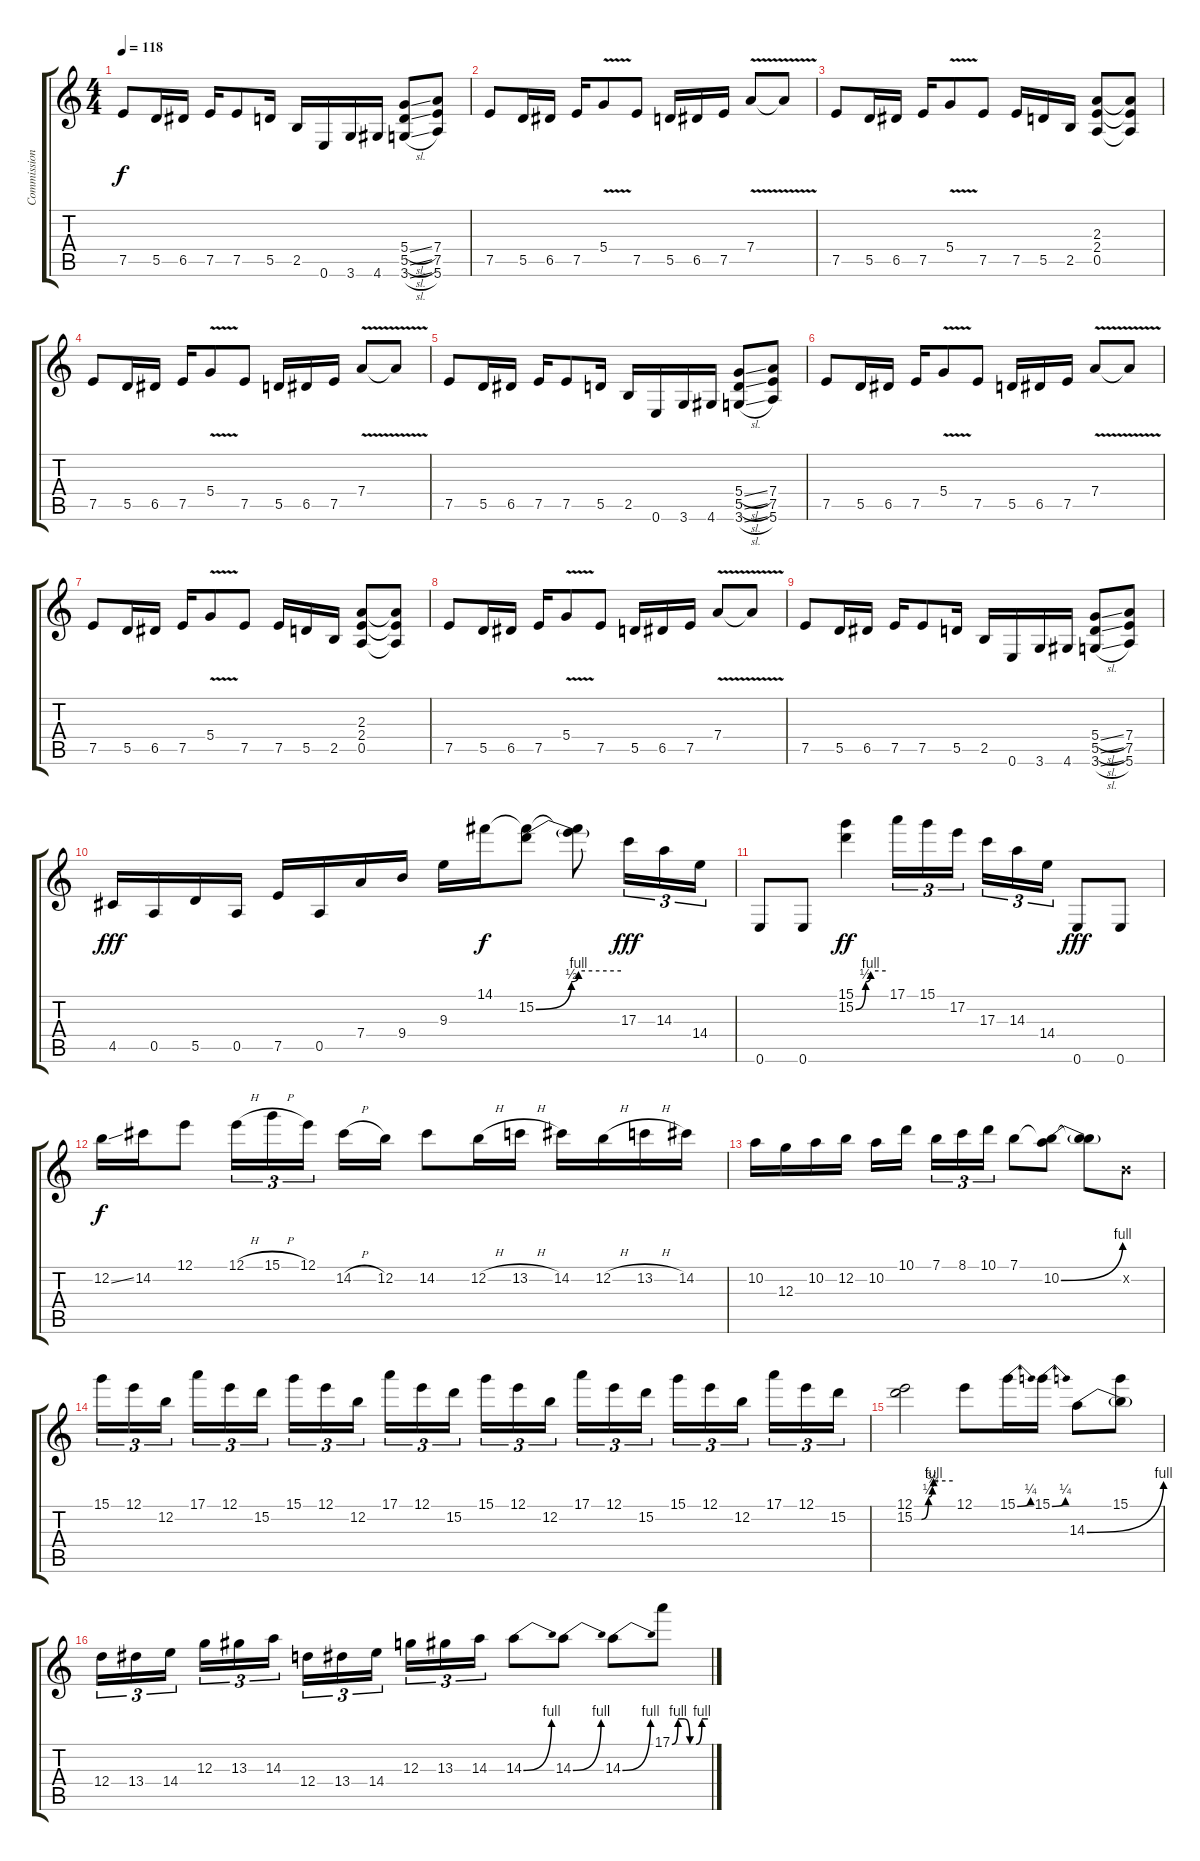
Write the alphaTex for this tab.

\track ("Commissioner Gordon " "Commission") {instrument overdrivenguitar}
\staff {score tabs}
\tuning (E4 B3 G3 D3 A2 E2) {hide}
\ts (4 4)
\tempo 118
\clef g2
\ks c
7.5.8{dy f} 5.5.16 6.5.16 7.5.16 7.5.8 5.5.16 2.5.16 0.6.16 3.6.16 4.6.16 (5.4{sl} 5.5{sl} 3.6{sl}).8 (7.4 7.5 5.6).8 |
7.5.8 5.5.16 6.5.16 7.5.16 5.4{v}.8 7.5.8 5.5.16 6.5.16 7.5.16 7.4{v}.8 7.4{t}.8 |
7.5.8 5.5.16 6.5.16 7.5.16 5.4{v}.8 7.5.8 7.5.16 5.5.16 2.5.16 (2.3 2.4 0.5).8 (2.3{t} 2.4{t} 0.5{t}).8 |
7.5.8 5.5.16 6.5.16 7.5.16 5.4{v}.8 7.5.8 5.5.16 6.5.16 7.5.16 7.4{v}.8 7.4{t}.8 |
7.5.8 5.5.16 6.5.16 7.5.16 7.5.8 5.5.16 2.5.16 0.6.16 3.6.16 4.6.16 (5.4{sl} 5.5{sl} 3.6{sl}).8 (7.4 7.5 5.6).8 |
7.5.8 5.5.16 6.5.16 7.5.16 5.4{v}.8 7.5.8 5.5.16 6.5.16 7.5.16 7.4{v}.8 7.4{t}.8 |
7.5.8 5.5.16 6.5.16 7.5.16 5.4{v}.8 7.5.8 7.5.16 5.5.16 2.5.16 (2.3 2.4 0.5).8 (2.3{t} 2.4{t} 0.5{t}).8 |
7.5.8 5.5.16 6.5.16 7.5.16 5.4{v}.8 7.5.8 5.5.16 6.5.16 7.5.16 7.4{v}.8 7.4{t}.8 |
7.5.8 5.5.16 6.5.16 7.5.16 7.5.8 5.5.16 2.5.16 0.6.16 3.6.16 4.6.16 (5.4{sl} 5.5{sl} 3.6{sl}).8 (7.4 7.5 5.6).8 |
4.5.16{dy fff} 0.5.16 5.5.16 0.5.16 7.5.16 0.5.16 7.4.16 9.4.16 9.3.16 14.1.16{dy f} (14.1{t} 15.2{be (custom 0 0 25 2 30 4 60 4)}).8 (14.1{t} 15.2{t}).8 17.3.16{tu (3 2) dy fff} 14.3.16{tu (3 2)} 14.4.16{tu (3 2)} |
0.6.8 0.6.8 (15.1 15.2{be (custom 0 0 20 2 30 4 60 4)}).4{dy ff} 17.1.16{tu (3 2)} 15.1.16{tu (3 2)} 17.2.16{tu (3 2)} 17.3.16{tu (3 2)} 14.3.16{tu (3 2)} 14.4.16{tu (3 2)} 0.6.8{dy fff} 0.6.8 |
12.2{ss}.16{dy f} 14.2.16 12.1.8 12.1{h}.16{tu (3 2)} 15.1{h}.16{tu (3 2)} 12.1.16{tu (3 2)} 14.2{h}.16 12.2.16 14.2.8 12.2{h}.16 13.2{h}.16 14.2.16 12.2{h}.16 13.2{h}.16 14.2.16 |
10.2.16 12.3.16 10.2.16 12.2.16 10.2.16 10.1.16 7.1.16{tu (3 2)} 8.1.16{tu (3 2)} 10.1.16{tu (3 2)} 7.1.8 (7.1{t} 10.2{be (bend 0 0 60 4)}).8 (7.1{t} 10.2{t}).8 0.2{x}.8 |
15.1.16{tu (3 2)} 12.1.16{tu (3 2)} 12.2.16{tu (3 2)} 17.1.16{tu (3 2)} 12.1.16{tu (3 2)} 15.2.16{tu (3 2)} 15.1.16{tu (3 2)} 12.1.16{tu (3 2)} 12.2.16{tu (3 2)} 17.1.16{tu (3 2)} 12.1.16{tu (3 2)} 15.2.16{tu (3 2)} 15.1.16{tu (3 2)} 12.1.16{tu (3 2)} 12.2.16{tu (3 2)} 17.1.16{tu (3 2)} 12.1.16{tu (3 2)} 15.2.16{tu (3 2)} 15.1.16{tu (3 2)} 12.1.16{tu (3 2)} 12.2.16{tu (3 2)} 17.1.16{tu (3 2)} 12.1.16{tu (3 2)} 15.2.16{tu (3 2)} |
(12.1 15.2{be (custom 0 0 11 0 22 1 28 3 30 4 60 4)}).2 12.1.8 15.1{be (bend 0 0 60 1)}.16 15.1{be (bend 0 0 60 1)}.16 14.3{be (bend 0 0 60 4)}.8 (15.1 14.3{t}).8 |
12.4.16{tu (3 2)} 13.4.16{tu (3 2)} 14.4.16{tu (3 2)} 12.3.16{tu (3 2)} 13.3.16{tu (3 2)} 14.3.16{tu (3 2)} 12.4.16{tu (3 2)} 13.4.16{tu (3 2)} 14.4.16{tu (3 2)} 12.3.16{tu (3 2)} 13.3.16{tu (3 2)} 14.3.16{tu (3 2)} 14.3{be (bend 0 0 60 4)}.8 14.3{be (bend 0 0 60 4)}.8 14.3{be (bend 0 0 60 4)}.8 17.1{be (custom 0 0 10 4 20 4 30 0 40 0 50 4 60 4)}.8
